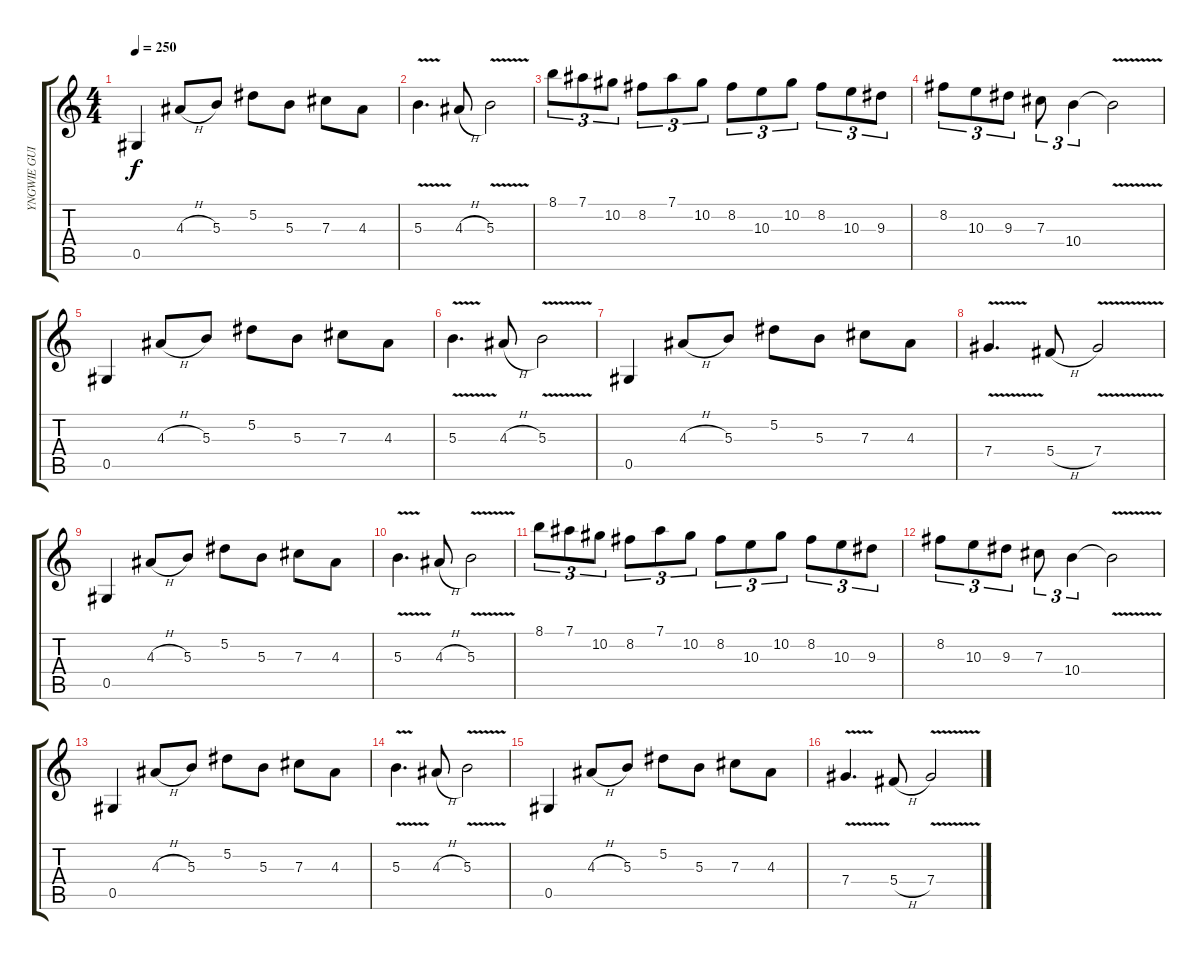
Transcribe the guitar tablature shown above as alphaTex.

\track ("YNGWIE GUITAR 2" "YNGWIE GUI") {instrument overdrivenguitar}
\staff {score tabs}
\tuning (Eb4 Bb3 Gb3 Db3 Ab2 Eb2) {hide}
\ts (4 4)
\tempo 250
\clef g2
\ks aminor
0.5.4{dy f} 4.3{h}.8 5.3.8 5.2.8 5.3.8 7.3.8 4.3.8 |
5.3{v}.4{d} 4.3{h}.8 5.3{v}.2 |
8.1.8{tu (3 2)} 7.1.8{tu (3 2)} 10.2.8{tu (3 2)} 8.2.8{tu (3 2)} 7.1.8{tu (3 2)} 10.2.8{tu (3 2)} 8.2.8{tu (3 2)} 10.3.8{tu (3 2)} 10.2.8{tu (3 2)} 8.2.8{tu (3 2)} 10.3.8{tu (3 2)} 9.3.8{tu (3 2)} |
8.2.8{tu (3 2)} 10.3.8{tu (3 2)} 9.3.8{tu (3 2)} 7.3.8{tu (3 2)} 10.4.4{tu (3 2)} 10.4{v t}.2 |
0.5.4 4.3{h}.8 5.3.8 5.2.8 5.3.8 7.3.8 4.3.8 |
5.3{v}.4{d} 4.3{h}.8 5.3{v}.2 |
0.5.4 4.3{h}.8 5.3.8 5.2.8 5.3.8 7.3.8 4.3.8 |
7.4{v}.4{d} 5.4{h}.8 7.4{v}.2 |
0.5.4 4.3{h}.8 5.3.8 5.2.8 5.3.8 7.3.8 4.3.8 |
5.3{v}.4{d} 4.3{h}.8 5.3{v}.2 |
8.1.8{tu (3 2)} 7.1.8{tu (3 2)} 10.2.8{tu (3 2)} 8.2.8{tu (3 2)} 7.1.8{tu (3 2)} 10.2.8{tu (3 2)} 8.2.8{tu (3 2)} 10.3.8{tu (3 2)} 10.2.8{tu (3 2)} 8.2.8{tu (3 2)} 10.3.8{tu (3 2)} 9.3.8{tu (3 2)} |
8.2.8{tu (3 2)} 10.3.8{tu (3 2)} 9.3.8{tu (3 2)} 7.3.8{tu (3 2)} 10.4.4{tu (3 2)} 10.4{v t}.2 |
0.5.4 4.3{h}.8 5.3.8 5.2.8 5.3.8 7.3.8 4.3.8 |
5.3{v}.4{d} 4.3{h}.8 5.3{v}.2 |
0.5.4 4.3{h}.8 5.3.8 5.2.8 5.3.8 7.3.8 4.3.8 |
7.4{v}.4{d} 5.4{h}.8 7.4{v}.2
